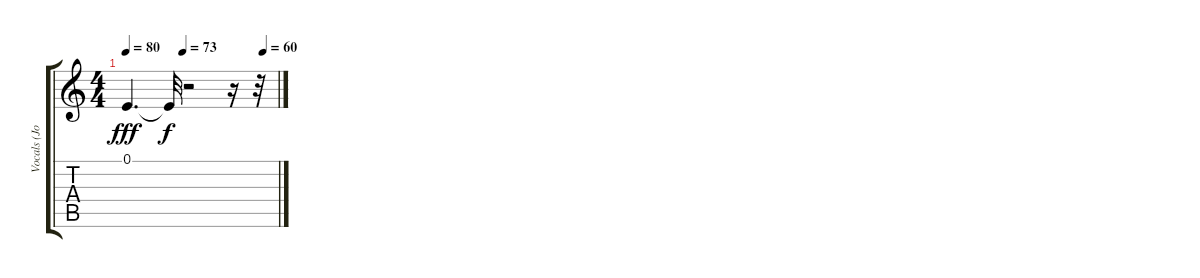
\track ("Vocals (John Linnell)" "Vocals (Jo") {instrument synthvoice}
\staff {score tabs}
\tuning (E4 B3 G3 D3 A2 E2) {hide}
\ts (4 4)
\tempo 80
\tempo (73 0.375)
\tempo (60 0.90625)
\clef g2
\ks c
0.1.4{d dy fff} 0.1{t}.32{dy f} r.2 r.16 r.32
